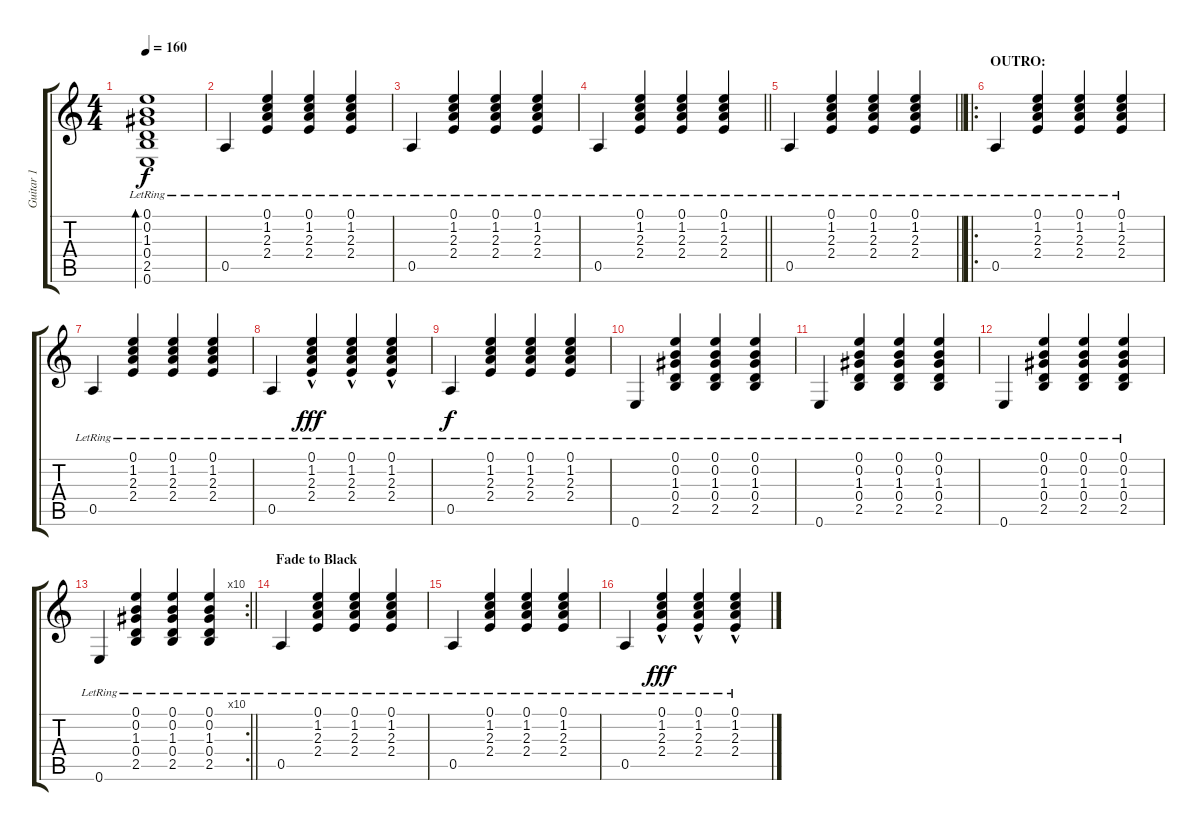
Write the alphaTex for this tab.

\track ("Guitar 1" "Guitar 1") {instrument acousticguitarsteel}
\staff {score tabs}
\tuning (E4 B3 G3 D3 A2 E2) {hide}
\ts (4 4)
\tempo 160
\clef g2
\ks c
(0.1{lr} 0.2{lr} 1.3{lr} 0.4{lr} 2.5{lr} 0.6{lr}).1{bd 60 dy f} |
0.5{lr}.4 (0.1{lr} 1.2{lr} 2.3{lr} 2.4{lr}).4 (0.1{lr} 1.2{lr} 2.3{lr} 2.4{lr}).4 (0.1{lr} 1.2{lr} 2.3{lr} 2.4{lr}).4 |
0.5{lr}.4 (0.1{lr} 1.2{lr} 2.3{lr} 2.4{lr}).4 (0.1{lr} 1.2{lr} 2.3{lr} 2.4{lr}).4 (0.1{lr} 1.2{lr} 2.3{lr} 2.4{lr}).4 |
\barLineRight lightlight
0.5{lr}.4 (0.1{lr} 1.2{lr} 2.3{lr} 2.4{lr}).4 (0.1{lr} 1.2{lr} 2.3{lr} 2.4{lr}).4 (0.1{lr} 1.2{lr} 2.3{lr} 2.4{lr}).4 |
\section ("" "")
\barLineRight lightlight
0.5{lr}.4{volume 8 instrument acousticguitarsteel} (0.1{lr} 1.2{lr} 2.3{lr} 2.4{lr}).4 (0.1{lr} 1.2{lr} 2.3{lr} 2.4{lr}).4 (0.1{lr} 1.2{lr} 2.3{lr} 2.4{lr}).4 |
\ro
\section ("" "OUTRO:")
0.5{lr}.4 (0.1{lr} 1.2{lr} 2.3{lr} 2.4{lr}).4 (0.1{lr} 1.2{lr} 2.3{lr} 2.4{lr}).4 (0.1{lr} 1.2{lr} 2.3{lr} 2.4{lr}).4 |
0.5{lr}.4 (0.1{lr} 1.2{lr} 2.3{lr} 2.4{lr}).4 (0.1{lr} 1.2{lr} 2.3{lr} 2.4{lr}).4 (0.1{lr} 1.2{lr} 2.3{lr} 2.4{lr}).4 |
0.5{lr}.4 (0.1{lr} 1.2{lr} 2.3{lr} 2.4{hac lr}).4{dy fff} (0.1{lr} 1.2{lr} 2.3{lr} 2.4{hac lr}).4 (0.1{lr} 1.2{lr} 2.3{lr} 2.4{hac lr}).4 |
0.5{lr}.4{dy f} (0.1{lr} 1.2{lr} 2.3{lr} 2.4{lr}).4 (0.1{lr} 1.2{lr} 2.3{lr} 2.4{lr}).4 (0.1{lr} 1.2{lr} 2.3{lr} 2.4{lr}).4 |
0.6{lr}.4 (0.1{lr} 0.2{lr} 1.3{lr} 0.4{lr} 2.5{lr}).4 (0.1{lr} 0.2{lr} 1.3{lr} 0.4{lr} 2.5{lr}).4 (0.1{lr} 0.2{lr} 1.3{lr} 0.4{lr} 2.5{lr}).4 |
0.6{lr}.4 (0.1{lr} 0.2{lr} 1.3{lr} 0.4{lr} 2.5{lr}).4 (0.1{lr} 0.2{lr} 1.3{lr} 0.4{lr} 2.5{lr}).4 (0.1{lr} 0.2{lr} 1.3{lr} 0.4{lr} 2.5{lr}).4 |
0.6{lr}.4 (0.1{lr} 0.2{lr} 1.3{lr} 0.4{lr} 2.5{lr}).4 (0.1{lr} 0.2{lr} 1.3{lr} 0.4{lr} 2.5{lr}).4 (0.1{lr} 0.2{lr} 1.3{lr} 0.4{lr} 2.5{lr}).4 |
\rc 10
\barLineRight lightlight
0.6{lr}.4 (0.1{lr} 0.2{lr} 1.3{lr} 0.4{lr} 2.5{lr}).4 (0.1{lr} 0.2{lr} 1.3{lr} 0.4{lr} 2.5{lr}).4 (0.1{lr} 0.2{lr} 1.3{lr} 0.4{lr} 2.5{lr}).4 |
\section ("" "Fade to Black")
0.5{lr}.4 (0.1{lr} 1.2{lr} 2.3{lr} 2.4{lr}).4 (0.1{lr} 1.2{lr} 2.3{lr} 2.4{lr}).4 (0.1{lr} 1.2{lr} 2.3{lr} 2.4{lr}).4 |
0.5{lr}.4 (0.1{lr} 1.2{lr} 2.3{lr} 2.4{lr}).4 (0.1{lr} 1.2{lr} 2.3{lr} 2.4{lr}).4 (0.1{lr} 1.2{lr} 2.3{lr} 2.4{lr}).4 |
0.5{lr}.4 (0.1{lr} 1.2{lr} 2.3{lr} 2.4{hac lr}).4{dy fff} (0.1{lr} 1.2{lr} 2.3{lr} 2.4{hac lr}).4 (0.1{lr} 1.2{lr} 2.3{lr} 2.4{hac lr}).4
